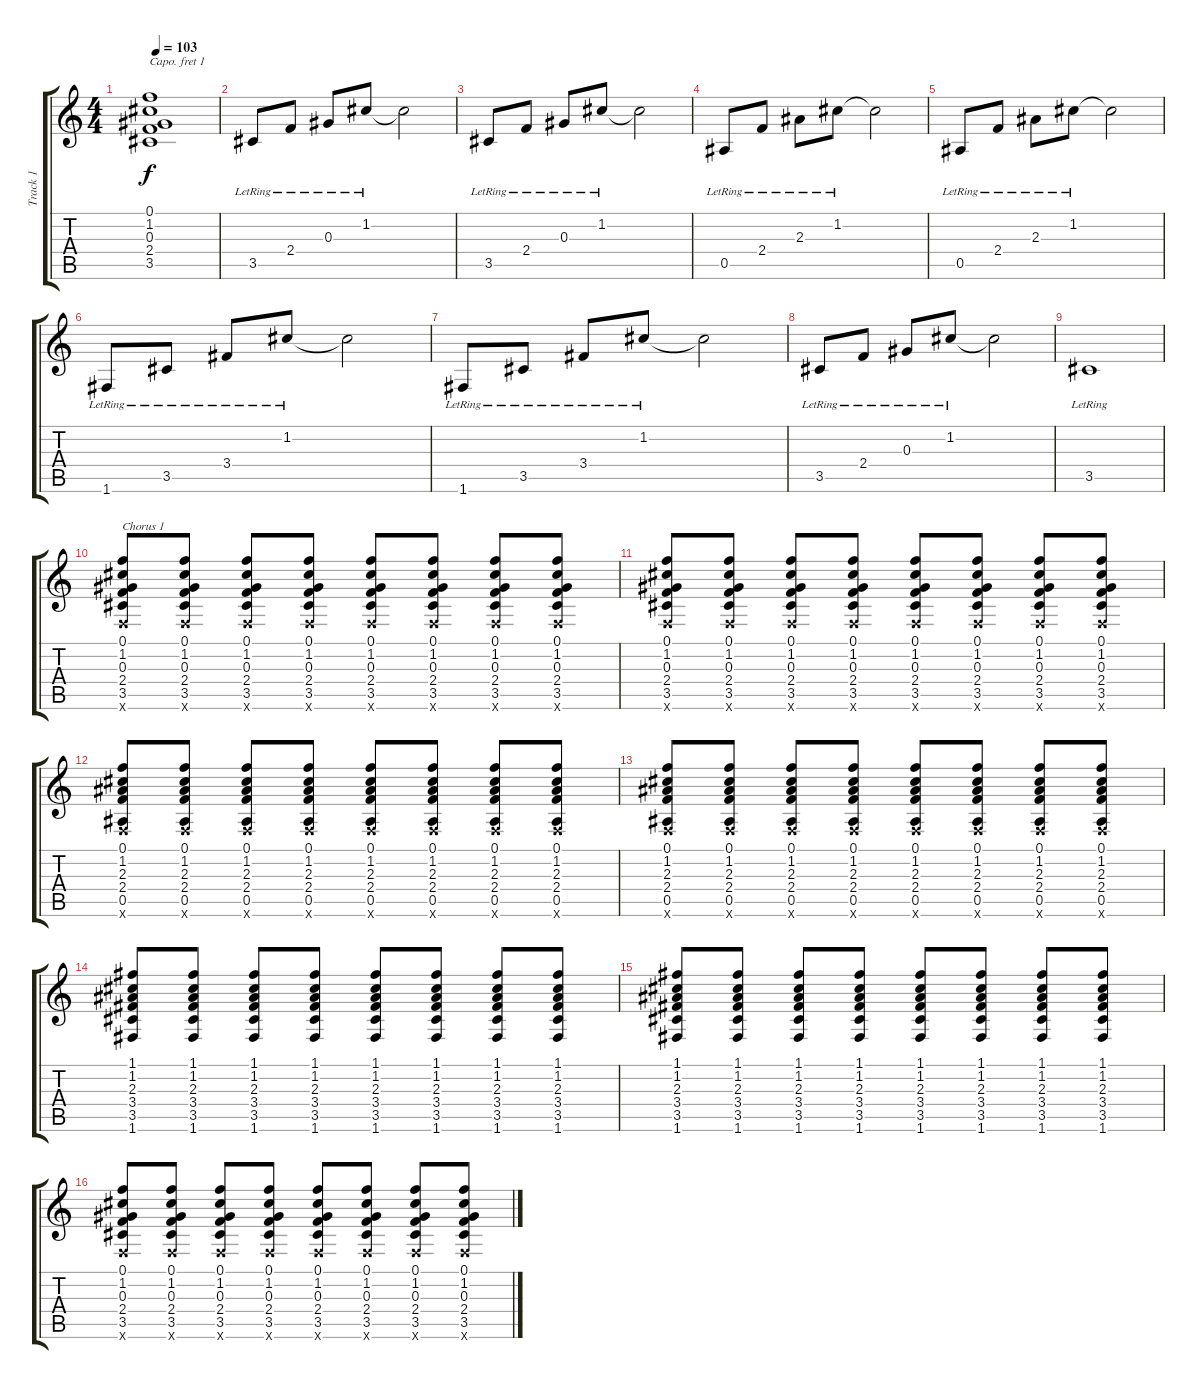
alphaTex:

\track ("Track 1" "Track 1") {instrument acousticguitarsteel}
\staff {score tabs}
\capo 1
\tuning (E4 B3 G3 D3 A2 E2) {hide}
\ts (4 4)
\tempo 103
\clef g2
\ks c
(0.1{t} 1.2{t} 0.3{t} 2.4{t} 3.5{t}).1{dy f} |
3.5{lr}.8 2.4{lr}.8 0.3{lr}.8 1.2{lr}.8 1.2{t}.2 |
3.5{lr}.8 2.4{lr}.8 0.3{lr}.8 1.2{lr}.8 1.2{t}.2 |
0.5{lr}.8 2.4{lr}.8 2.3{lr}.8 1.2{lr}.8 1.2{t}.2 |
0.5{lr}.8 2.4{lr}.8 2.3{lr}.8 1.2{lr}.8 1.2{t}.2 |
1.6{lr}.8 3.5{lr}.8 3.4{lr}.8 1.2{lr}.8 1.2{t}.2 |
1.6{lr}.8 3.5{lr}.8 3.4{lr}.8 1.2{lr}.8 1.2{t}.2 |
3.5{lr}.8 2.4{lr}.8 0.3{lr}.8 1.2{lr}.8 1.2{t}.2 |
3.5{lr}.1 |
(0.1 1.2 0.3 2.4 3.5 0.6{x}).8{txt "Chorus 1"} (0.1 1.2 0.3 2.4 3.5 0.6{x}).8 (0.1 1.2 0.3 2.4 3.5 0.6{x}).8 (0.1 1.2 0.3 2.4 3.5 0.6{x}).8 (0.1 1.2 0.3 2.4 3.5 0.6{x}).8 (0.1 1.2 0.3 2.4 3.5 0.6{x}).8 (0.1 1.2 0.3 2.4 3.5 0.6{x}).8 (0.1 1.2 0.3 2.4 3.5 0.6{x}).8 |
(0.1 1.2 0.3 2.4 3.5 0.6{x}).8 (0.1 1.2 0.3 2.4 3.5 0.6{x}).8 (0.1 1.2 0.3 2.4 3.5 0.6{x}).8 (0.1 1.2 0.3 2.4 3.5 0.6{x}).8 (0.1 1.2 0.3 2.4 3.5 0.6{x}).8 (0.1 1.2 0.3 2.4 3.5 0.6{x}).8 (0.1 1.2 0.3 2.4 3.5 0.6{x}).8 (0.1 1.2 0.3 2.4 3.5 0.6{x}).8 |
(0.1 1.2 2.3 2.4 0.5 0.6{x}).8 (0.1 1.2 2.3 2.4 0.5 0.6{x}).8 (0.1 1.2 2.3 2.4 0.5 0.6{x}).8 (0.1 1.2 2.3 2.4 0.5 0.6{x}).8 (0.1 1.2 2.3 2.4 0.5 0.6{x}).8 (0.1 1.2 2.3 2.4 0.5 0.6{x}).8 (0.1 1.2 2.3 2.4 0.5 0.6{x}).8 (0.1 1.2 2.3 2.4 0.5 0.6{x}).8 |
(0.1 1.2 2.3 2.4 0.5 0.6{x}).8 (0.1 1.2 2.3 2.4 0.5 0.6{x}).8 (0.1 1.2 2.3 2.4 0.5 0.6{x}).8 (0.1 1.2 2.3 2.4 0.5 0.6{x}).8 (0.1 1.2 2.3 2.4 0.5 0.6{x}).8 (0.1 1.2 2.3 2.4 0.5 0.6{x}).8 (0.1 1.2 2.3 2.4 0.5 0.6{x}).8 (0.1 1.2 2.3 2.4 0.5 0.6{x}).8 |
(1.1 1.2 2.3 3.4 3.5 1.6).8 (1.1 1.2 2.3 3.4 3.5 1.6).8 (1.1 1.2 2.3 3.4 3.5 1.6).8 (1.1 1.2 2.3 3.4 3.5 1.6).8 (1.1 1.2 2.3 3.4 3.5 1.6).8 (1.1 1.2 2.3 3.4 3.5 1.6).8 (1.1 1.2 2.3 3.4 3.5 1.6).8 (1.1 1.2 2.3 3.4 3.5 1.6).8 |
(1.1 1.2 2.3 3.4 3.5 1.6).8 (1.1 1.2 2.3 3.4 3.5 1.6).8 (1.1 1.2 2.3 3.4 3.5 1.6).8 (1.1 1.2 2.3 3.4 3.5 1.6).8 (1.1 1.2 2.3 3.4 3.5 1.6).8 (1.1 1.2 2.3 3.4 3.5 1.6).8 (1.1 1.2 2.3 3.4 3.5 1.6).8 (1.1 1.2 2.3 3.4 3.5 1.6).8 |
(0.1 1.2 0.3 2.4 3.5 0.6{x}).8 (0.1 1.2 0.3 2.4 3.5 0.6{x}).8 (0.1 1.2 0.3 2.4 3.5 0.6{x}).8 (0.1 1.2 0.3 2.4 3.5 0.6{x}).8 (0.1 1.2 0.3 2.4 3.5 0.6{x}).8 (0.1 1.2 0.3 2.4 3.5 0.6{x}).8 (0.1 1.2 0.3 2.4 3.5 0.6{x}).8 (0.1 1.2 0.3 2.4 3.5 0.6{x}).8
